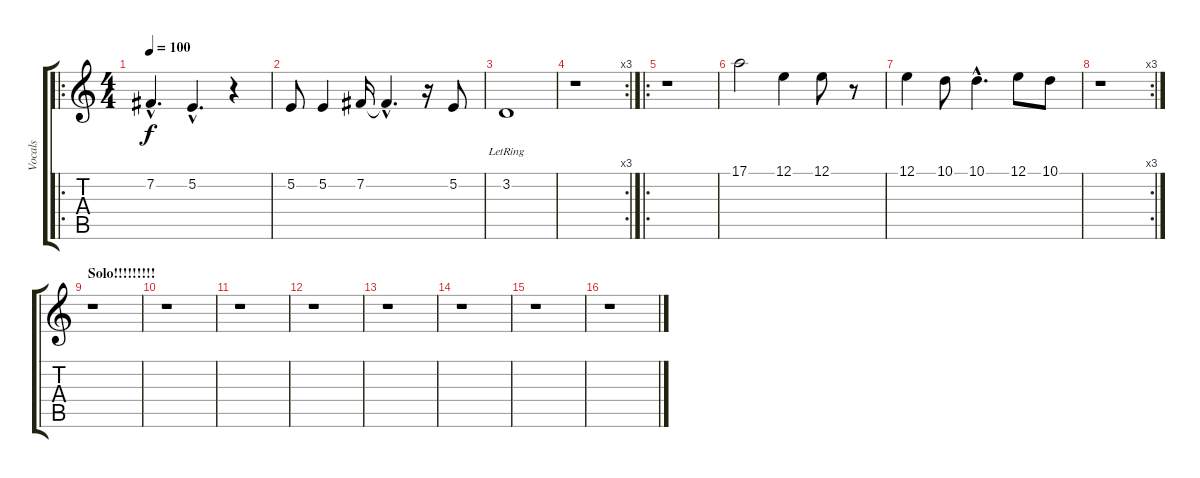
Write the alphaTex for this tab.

\track ("Vocals" "Vocals") {instrument pad8sweep}
\staff {score tabs}
\tuning (E4 B3 G3 D3 A2 E2) {hide}
\ro
\ts (4 4)
\tempo 100
\clef g2
\ks c
7.2{hac}.4{d dy f} 5.2{hac}.4{d} r.4 |
5.2.8 5.2.4 7.2.16 7.2{hac t}.4{d} r.16 5.2.8 |
3.2{lr}.1 |
\rc 3
r.1 |
\ro
r.1 |
17.1.2 12.1.4 12.1.8 r.8 |
12.1.4 10.1.8 10.1{hac}.4{d} 12.1.8 10.1.8 |
\rc 3
r.1 |
\section ("" "Solo!!!!!!!!!")
r.1 |
r.1 |
r.1 |
r.1 |
r.1 |
r.1 |
r.1 |
r.1
